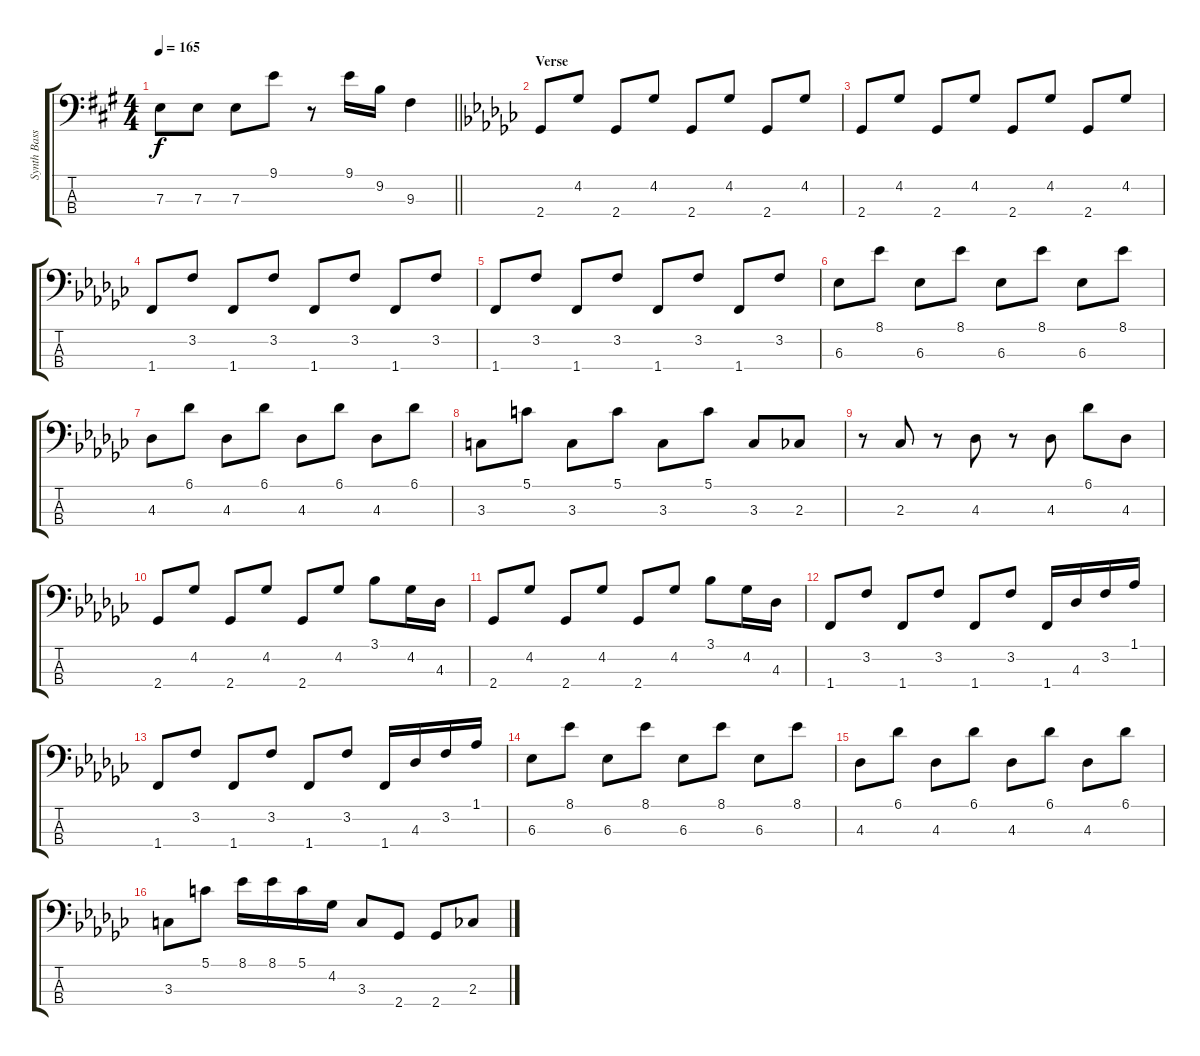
\track ("Synth Bass" "Synth Bass") {instrument synthbass2}
\staff {score tabs}
\tuning (G2 D2 A1 E1) {hide}
\ts (4 4)
\tempo 165
\clef f4
\barLineRight lightlight
\ks a
7.3{t}.8{dy f} 7.3.8 7.3.8 9.1.8 r.8 9.1.16 9.2.16 9.3.4 |
\section ("" "Verse")
\ks gb
2.4.8 4.2.8 2.4.8 4.2.8 2.4.8 4.2.8 2.4.8 4.2.8 |
2.4.8 4.2.8 2.4.8 4.2.8 2.4.8 4.2.8 2.4.8 4.2.8 |
1.4.8 3.2.8 1.4.8 3.2.8 1.4.8 3.2.8 1.4.8 3.2.8 |
1.4.8 3.2.8 1.4.8 3.2.8 1.4.8 3.2.8 1.4.8 3.2.8 |
6.3.8 8.1.8 6.3.8 8.1.8 6.3.8 8.1.8 6.3.8 8.1.8 |
4.3.8 6.1.8 4.3.8 6.1.8 4.3.8 6.1.8 4.3.8 6.1.8 |
3.3.8 5.1.8 3.3.8 5.1.8 3.3.8 5.1.8 3.3.8 2.3.8 |
r.8 2.3.8 r.8 4.3.8 r.8 4.3.8 6.1.8 4.3.8 |
2.4.8 4.2.8 2.4.8 4.2.8 2.4.8 4.2.8 3.1.8 4.2.16 4.3.16 |
2.4.8 4.2.8 2.4.8 4.2.8 2.4.8 4.2.8 3.1.8 4.2.16 4.3.16 |
1.4.8 3.2.8 1.4.8 3.2.8 1.4.8 3.2.8 1.4.16 4.3.16 3.2.16 1.1.16 |
1.4.8 3.2.8 1.4.8 3.2.8 1.4.8 3.2.8 1.4.16 4.3.16 3.2.16 1.1.16 |
6.3.8 8.1.8 6.3.8 8.1.8 6.3.8 8.1.8 6.3.8 8.1.8 |
4.3.8 6.1.8 4.3.8 6.1.8 4.3.8 6.1.8 4.3.8 6.1.8 |
3.3.8 5.1.8 8.1.16 8.1.16 5.1.16 4.2.16 3.3.8 2.4.8 2.4.8 2.3.8
